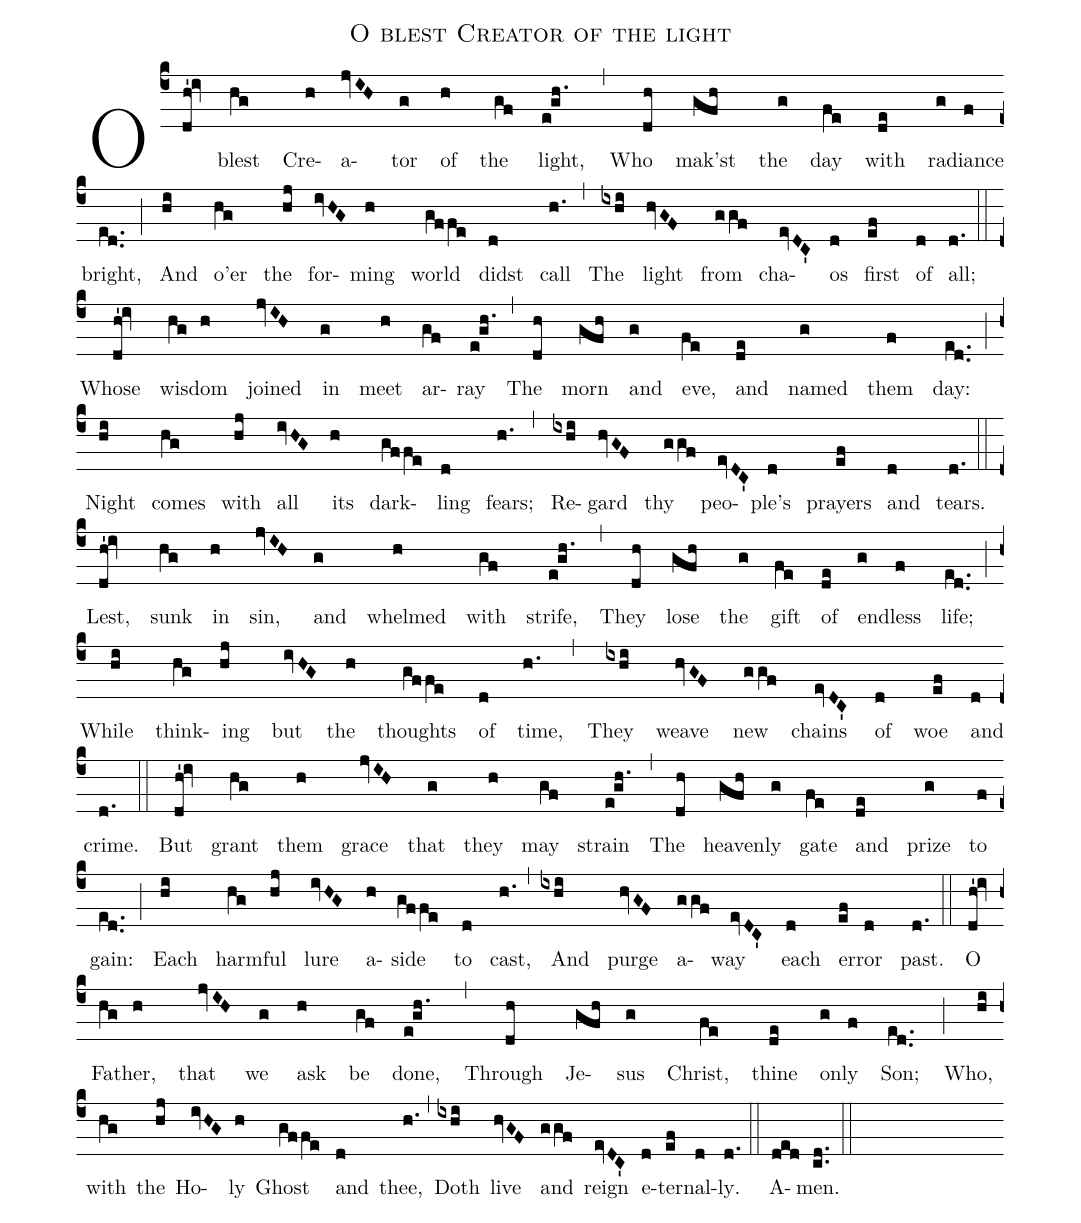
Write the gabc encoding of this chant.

name: O blest Creator of the light;
%%
(c4) O(dh'!iv) blest(hg) Cre(h)a(jvIH)tor(g) of(h) the(gf) light,(e!gh.) (,)
Who(dh) mak'st(gfh) the(g) day(fe) with(de) ra(g)diance(fz) bright,(ed..) (;)
And(hi) o'er(hg) the(hj) for(ivHG)ming(h) world(gffe) didst(d) call(h.) (,)
The(ixhi) light(hvGF) from(ggf) cha(evDC')os(d) first(ef) of(d) all;(d.) (::z)

Whose(dh'!iv) wis(hg)dom(h) joined(jvIH) in(g) meet(h) ar(gf)ray(e!gh.) (,)
The(dh) morn(gfh) and(g) eve,(fe) and(de) named(g) them(f) day:(ed..) (;z)
Night(hi) comes(hg) with(hj) all(ivHG) its(h) dark(gffe)ling(d) fears;(h.) (,)
Re(ixhi)gard(hvGF) thy(ggf) peo(evDC')ple's(d) prayers(ef) and(d) tears.(d.) (::z)

Lest,(dh'!iv) sunk(hg) in(h) sin,(jvIH) and(g) whelmed(h) with(gf) strife,(e!gh.) (,)
They(dh) lose(gfh) the(g) gift(fe) of(de) end(g)less(f) life;(ed..) (;z)
While(hi) think(hg)ing(hj) but(ivHG) the(h) thoughts(gffe) of(d) time,(h.) (,)
They(ixhi) weave(hvGF) new(ggf) chains(evDC') of(d) woe(ef) and(dz) crime.(d.) (::)

But(dh'!iv) grant(hg) them(h) grace(jvIH) that(g) they(h) may(gf) strain(e!gh.) (,)
The(dh) heaven(gfh)ly(g) gate(fe) and(de) prize(g) to(fz) gain:(ed..) (;)
Each(hi) harm(hg)ful(hj) lure(ivHG) a(h)side(gffe) to(d) cast,(h.) (,)
And(ixhi) purge(hvGF) a(ggf)way(evDC') each(d) er(ef)ror(d) past.(d.) (::)

O(dh'!ivz) Fa(hg)ther,(h) that(jvIH) we(g) ask(h) be(gf) done,(e!gh.) (,)
Through(dh) Je(gfh)sus(g) Christ,(fe) thine(de) on(g)ly(f) Son;(ed..) (;)
Who,(hiz) with(hg) the(hj) Ho(ivHG)ly(h) Ghost(gffe) and(d) thee,(h.) (,)
Doth(ixhi) live(hvGF) and(ggf) reign(evDC') e(d)ter(ef)nal(d)ly.(d.) (::)
A(ded)men.(cd..) (::)
